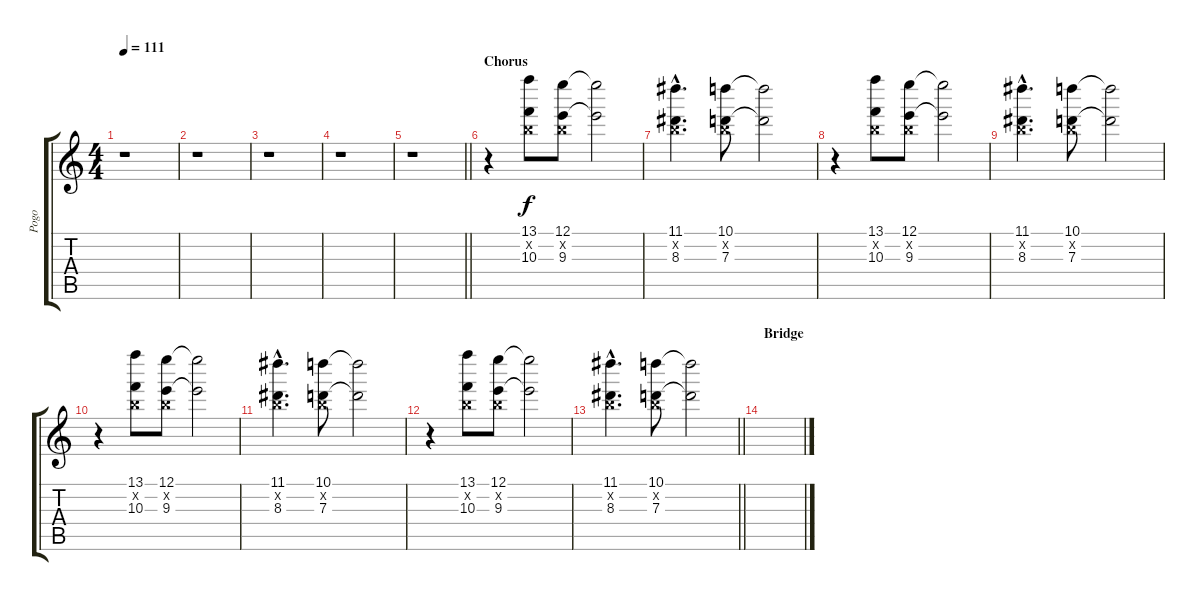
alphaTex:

\track ("Pogo" "Pogo") {instrument distortionguitar}
\staff {score tabs}
\tuning (E5 B4 G4 D4 A3 D3) {hide}
\ts (4 4)
\tempo 111
\clef g2
\ks c
r.1{dy f} |
r.1 |
r.1 |
r.1 |
\barLineRight lightlight
r.1 |
\section ("" "Chorus")
r.4 (13.1 0.2{x} 10.3).8 (12.1 0.2{x} 9.3).8 (12.1{t} 9.3{t}).2 |
(11.1{hac} 0.2{hac x} 8.3{hac}).4{d} (10.1 0.2{x} 7.3).8 (10.1{t} 7.3{t}).2 |
r.4 (13.1 0.2{x} 10.3).8 (12.1 0.2{x} 9.3).8 (12.1{t} 9.3{t}).2 |
(11.1{hac} 0.2{hac x} 8.3{hac}).4{d} (10.1 0.2{x} 7.3).8 (10.1{t} 7.3{t}).2 |
r.4 (13.1 0.2{x} 10.3).8 (12.1 0.2{x} 9.3).8 (12.1{t} 9.3{t}).2 |
(11.1{hac} 0.2{hac x} 8.3{hac}).4{d} (10.1 0.2{x} 7.3).8 (10.1{t} 7.3{t}).2 |
r.4 (13.1 0.2{x} 10.3).8 (12.1 0.2{x} 9.3).8 (12.1{t} 9.3{t}).2 |
\barLineRight lightlight
(11.1{hac} 0.2{hac x} 8.3{hac}).4{d} (10.1 0.2{x} 7.3).8 (10.1{t} 7.3{t}).2 |
\section ("" "Bridge")
